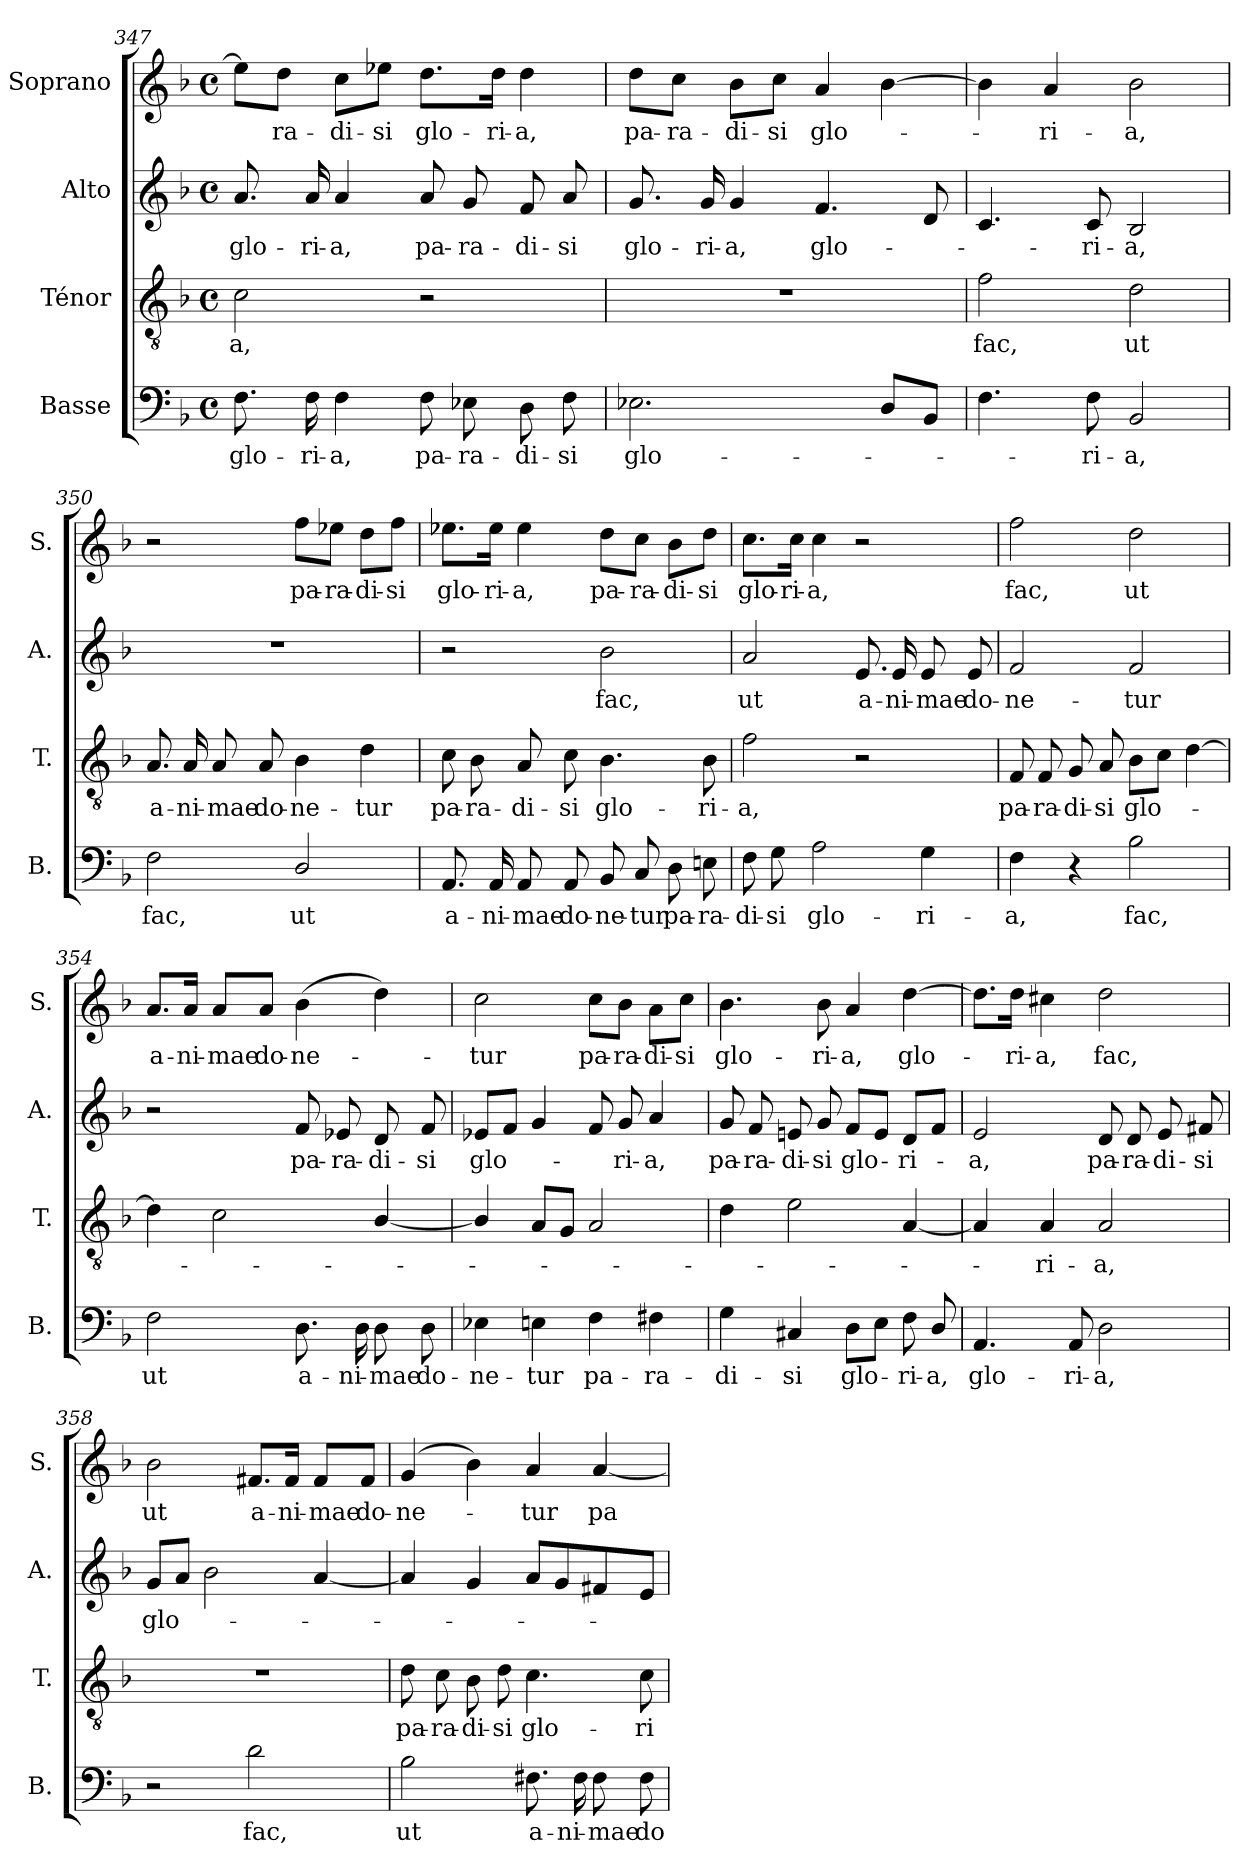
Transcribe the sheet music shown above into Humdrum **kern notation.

**kern	**text	**kern	**text	**kern	**text	**kern	**text
*part4	*part4	*part3	*part3	*part2	*part2	*part1	*part1
*staff4	*staff4	*staff3	*staff3	*staff2	*staff2	*staff1	*staff1
*I"Basse	*	*I"Ténor	*	*I"Alto	*	*I"Soprano	*
*I'B.	*	*I'T.	*	*I'A.	*	*I'S.	*
*clefF4	*	*clefGv2	*	*clefG2	*	*clefG2	*
*k[b-]	*	*k[b-]	*	*k[b-]	*	*k[b-]	*
*M4/4	*	*M4/4	*	*M4/4	*	*M4/4	*
*met(c)	*	*met(c)	*	*met(c)	*	*met(c)	*
=347	=347	=347	=347	=347	=347	=347	=347
!	!LO:LY:b	!	!LO:LY:b	!	!LO:LY:b	!	!
8.F\	glo-	2c\	-a,	8.a/	glo-	8ee-\L]	.
!	!	!	!	!	!	!	!LO:LY:b
.	.	.	.	.	.	8dd\J	ra-
!	!LO:LY:b	!	!	!	!LO:LY:b	!	!
16F\	-ri-	.	.	16a/	-ri-	.	.
!	!LO:LY:b	!	!	!	!LO:LY:b	!	!LO:LY:b
4F\	-a,	.	.	4a/	-a,	8cc\L	-di-
!	!	!	!	!	!	!	!LO:LY:b
.	.	.	.	.	.	8ee-X\J	-si
!	!LO:LY:b	!	!	!	!LO:LY:b	!	!LO:LY:b
8F\	pa-	2r	.	8a/	pa-	8.dd\L	glo-
!	!LO:LY:b	!	!	!	!LO:LY:b	!	!
8E-X\	-ra-	.	.	8g/	-ra-	.	.
!	!	!	!	!	!	!	!LO:LY:b
.	.	.	.	.	.	16dd\Jk	-ri-
!	!LO:LY:b	!	!	!	!LO:LY:b	!	!LO:LY:b
8D\	-di-	.	.	8f/	-di-	4dd\	-a,
!	!LO:LY:b	!	!	!	!LO:LY:b	!	!
8F\	-si	.	.	8a/	-si	.	.
=348	=348	=348	=348	=348	=348	=348	=348
!	!LO:LY:b	!	!	!	!LO:LY:b	!	!LO:LY:b
2.E-X\	glo-	1r	.	8.g/	glo-	8dd\L	pa-
!	!	!	!	!	!	!	!LO:LY:b
.	.	.	.	.	.	8cc\J	-ra-
!	!	!	!	!	!LO:LY:b	!	!
.	.	.	.	16g/	-ri-	.	.
!	!	!	!	!	!LO:LY:b	!	!LO:LY:b
.	.	.	.	4g/	-a,	8b-\L	-di-
!	!	!	!	!	!	!	!LO:LY:b
.	.	.	.	.	.	8cc\J	-si
!	!	!	!	!	!LO:LY:b	!	!LO:LY:b
.	.	.	.	4.f/	glo-	4a/	glo-
8D/L	.	.	.	.	.	[4b-\	.
8BB-/J	.	.	.	8d/	.	.	.
=349	=349	=349	=349	=349	=349	=349	=349
!	!	!	!LO:LY:b	!	!	!	!
4.F\	.	2f\	fac,	4.c/	.	4b-\]	.
!	!	!	!	!	!	!	!LO:LY:b
.	.	.	.	.	.	4a/	-ri-
!	!LO:LY:b	!	!	!	!LO:LY:b	!	!
8F\	-ri-	.	.	8c/	-ri-	.	.
!	!LO:LY:b	!	!LO:LY:b	!	!LO:LY:b	!	!LO:LY:b
2BB-/	-a,	2d\	ut	2B-/	-a,	2b-\	-a,
!!LO:LB:g=z
=350	=350	=350	=350	=350	=350	=350	=350
!	!LO:LY:b	!	!LO:LY:b	!	!	!	!
2F\	fac,	8.A/	a-	1r	.	2r	.
!	!	!	!LO:LY:b	!	!	!	!
.	.	16A/	-ni-	.	.	.	.
!	!	!	!LO:LY:b	!	!	!	!
.	.	8A/	-mae	.	.	.	.
!	!	!	!LO:LY:b	!	!	!	!
.	.	8A/	do-	.	.	.	.
!	!LO:LY:b	!	!LO:LY:b	!	!	!	!LO:LY:b
2D/	ut	4B-\	-ne-	.	.	8ff\L	pa-
!	!	!	!	!	!	!	!LO:LY:b
.	.	.	.	.	.	8ee-X\J	-ra-
!	!	!	!LO:LY:b	!	!	!	!LO:LY:b
.	.	4d\	-tur	.	.	8dd\L	-di-
!	!	!	!	!	!	!	!LO:LY:b
.	.	.	.	.	.	8ff\J	-si
=351	=351	=351	=351	=351	=351	=351	=351
!	!LO:LY:b	!	!LO:LY:b	!	!	!	!LO:LY:b
8.AA/	a-	8c\	pa-	2r	.	8.ee-X\L	glo-
!	!	!	!LO:LY:b	!	!	!	!
.	.	8B-\	-ra-	.	.	.	.
!	!LO:LY:b	!	!	!	!	!	!LO:LY:b
16AA/	-ni-	.	.	.	.	16ee-\Jk	-ri-
!	!LO:LY:b	!	!LO:LY:b	!	!	!	!LO:LY:b
8AA/	-mae	8A/	-di-	.	.	4ee-\	-a,
!	!LO:LY:b	!	!LO:LY:b	!	!	!	!
8AA/	do-	8c\	-si	.	.	.	.
!	!LO:LY:b	!	!LO:LY:b	!	!LO:LY:b	!	!LO:LY:b
8BB-/	-ne-	4.B-\	glo-	2b-\	fac,	8dd\L	pa-
!	!LO:LY:b	!	!	!	!	!	!LO:LY:b
8C/	-tur	.	.	.	.	8cc\J	-ra-
!	!LO:LY:b	!	!	!	!	!	!LO:LY:b
8D\	pa-	.	.	.	.	8b-\L	-di-
!	!LO:LY:b	!	!LO:LY:b	!	!	!	!LO:LY:b
8En\	-ra-	8B-\	-ri-	.	.	8dd\J	-si
=352	=352	=352	=352	=352	=352	=352	=352
!	!LO:LY:b	!	!LO:LY:b	!	!LO:LY:b	!	!LO:LY:b
8F\	-di-	2f\	-a,	2a/	ut	8.cc\L	glo-
!	!LO:LY:b	!	!	!	!	!	!
8G\	-si	.	.	.	.	.	.
!	!	!	!	!	!	!	!LO:LY:b
.	.	.	.	.	.	16cc\Jk	-ri-
!	!LO:LY:b	!	!	!	!	!	!LO:LY:b
2A\	glo-	.	.	.	.	4cc\	-a,
!	!	!	!	!	!LO:LY:b	!	!
.	.	2r	.	8.e/	a-	2r	.
!	!	!	!	!	!LO:LY:b	!	!
.	.	.	.	16e/	-ni-	.	.
!	!LO:LY:b	!	!	!	!LO:LY:b	!	!
4G\	-ri-	.	.	8e/	-mae	.	.
!	!	!	!	!	!LO:LY:b	!	!
.	.	.	.	8e/	do-	.	.
=353	=353	=353	=353	=353	=353	=353	=353
!	!LO:LY:b	!	!LO:LY:b	!	!LO:LY:b	!	!LO:LY:b
4F\	-a,	8F/	pa-	2f/	-ne-	2ff\	fac,
!	!	!	!LO:LY:b	!	!	!	!
.	.	8F/	-ra-	.	.	.	.
!	!	!	!LO:LY:b	!	!	!	!
4r	.	8G/	-di-	.	.	.	.
!	!	!	!LO:LY:b	!	!	!	!
.	.	8A/	-si	.	.	.	.
!	!LO:LY:b	!	!LO:LY:b	!	!LO:LY:b	!	!LO:LY:b
2B-\	fac,	8B-\L	glo-	2f/	-tur	2dd\	ut
.	.	8c\J	.	.	.	.	.
.	.	[4d\	.	.	.	.	.
!!LO:LB:g=z
=354	=354	=354	=354	=354	=354	=354	=354
!	!LO:LY:b	!	!	!	!	!	!LO:LY:b
2F\	ut	4d\]	.	2r	.	8.a/L	a-
!	!	!	!	!	!	!	!LO:LY:b
.	.	.	.	.	.	16a/Jk	-ni-
!	!	!	!	!	!	!	!LO:LY:b
.	.	2c\	.	.	.	8a/L	-mae
!	!	!	!	!	!	!	!LO:LY:b
.	.	.	.	.	.	8a/J	do-
!	!LO:LY:b	!	!	!	!LO:LY:b	!	!LO:LY:b
8.D\	a-	.	.	8f/	pa-	(4b-\	-ne-
!	!	!	!	!	!LO:LY:b	!	!
.	.	.	.	8e-X/	-ra-	.	.
!	!LO:LY:b	!	!	!	!	!	!
16D\	-ni-	.	.	.	.	.	.
!	!LO:LY:b	!	!	!	!LO:LY:b	!	!
8D\	-mae	[4B-/	.	8d/	-di-	4dd\)	.
!	!LO:LY:b	!	!	!	!LO:LY:b	!	!
8D\	do-	.	.	8f/	-si	.	.
=355	=355	=355	=355	=355	=355	=355	=355
!	!LO:LY:b	!	!	!	!LO:LY:b	!	!LO:LY:b
4E-X\	-ne-	4B-/]	.	8e-X/L	glo-	2cc\	-tur
.	.	.	.	8f/J	.	.	.
!	!LO:LY:b	!	!	!	!	!	!
4En\	-tur	8A/L	.	4g/	.	.	.
.	.	8G/J	.	.	.	.	.
!	!LO:LY:b	!	!	!	!	!	!LO:LY:b
4F\	pa-	2A/	.	8f/	.	8cc\L	pa-
!	!	!	!	!	!LO:LY:b	!	!LO:LY:b
.	.	.	.	8g/	-ri-	8b-\J	-ra-
!	!LO:LY:b	!	!	!	!LO:LY:b	!	!LO:LY:b
4F#X\	-ra-	.	.	4a/	-a,	8a\L	-di-
!	!	!	!	!	!	!	!LO:LY:b
.	.	.	.	.	.	8cc\J	-si
=356	=356	=356	=356	=356	=356	=356	=356
!	!LO:LY:b	!	!	!	!LO:LY:b	!	!LO:LY:b
4G\	-di-	4d\	.	8g/	pa-	4.b-\	glo-
!	!	!	!	!	!LO:LY:b	!	!
.	.	.	.	8f/	-ra-	.	.
!	!LO:LY:b	!	!	!	!LO:LY:b	!	!
4C#X/	-si	2e\	.	8en/	-di-	.	.
!	!	!	!	!	!LO:LY:b	!	!LO:LY:b
.	.	.	.	8g/	-si	8b-\	-ri-
!	!LO:LY:b	!	!	!	!LO:LY:b	!	!LO:LY:b
8D\L	glo-	.	.	8f/L	glo-	4a/	-a,
8E\J	.	.	.	8e/J	.	.	.
!	!LO:LY:b	!	!	!	!LO:LY:b	!	!LO:LY:b
8F\	ri-	[4A/	.	8d/L	ri-	[4dd\	glo-
!	!LO:LY:b	!	!	!	!	!	!
8D/	-a,	.	.	8f/J	.	.	.
=357	=357	=357	=357	=357	=357	=357	=357
!	!LO:LY:b	!	!	!	!LO:LY:b	!	!
4.AA/	glo-	4A/]	.	2e/	-a,	8.dd\L]	.
!	!	!	!	!	!	!	!LO:LY:b
.	.	.	.	.	.	16dd\Jk	ri-
!	!	!	!LO:LY:b	!	!	!	!LO:LY:b
.	.	4A/	-ri-	.	.	4cc#X\	-a,
!	!LO:LY:b	!	!	!	!	!	!
8AA/	-ri-	.	.	.	.	.	.
!	!LO:LY:b	!	!LO:LY:b	!	!LO:LY:b	!	!LO:LY:b
2D\	-a,	2A/	-a,	8d/	pa-	2dd\	fac,
!	!	!	!	!	!LO:LY:b	!	!
.	.	.	.	8d/	-ra-	.	.
!	!	!	!	!	!LO:LY:b	!	!
.	.	.	.	8e/	-di-	.	.
!	!	!	!	!	!LO:LY:b	!	!
.	.	.	.	8f#X/	-si	.	.
!!LO:LB:g=z
=358	=358	=358	=358	=358	=358	=358	=358
!	!	!	!	!	!LO:LY:b	!	!LO:LY:b
2r	.	1r	.	8g/L	glo-	2b-\	ut
.	.	.	.	8a/J	.	.	.
.	.	.	.	2b-\	.	.	.
!	!LO:LY:b	!	!	!	!	!	!LO:LY:b
2d\	fac,	.	.	.	.	8.f#X/L	a-
!	!	!	!	!	!	!	!LO:LY:b
.	.	.	.	.	.	16f#/Jk	-ni-
!	!	!	!	!	!	!	!LO:LY:b
.	.	.	.	[4a/	.	8f#/L	-mae
!	!	!	!	!	!	!	!LO:LY:b
.	.	.	.	.	.	8f#/J	do-
=359	=359	=359	=359	=359	=359	=359	=359
!	!LO:LY:b	!	!LO:LY:b	!	!	!	!LO:LY:b
2B-\	ut	8d\	pa-	4a/]	.	(4g/	-ne-
!	!	!	!LO:LY:b	!	!	!	!
.	.	8c\	-ra-	.	.	.	.
!	!	!	!LO:LY:b	!	!	!	!
.	.	8B-\	-di-	4g/	.	4b-\)	.
!	!	!	!LO:LY:b	!	!	!	!
.	.	8d\	-si	.	.	.	.
!	!LO:LY:b	!	!LO:LY:b	!	!	!	!LO:LY:b
8.F#X\	a-	4.c\	glo-	8a/L	.	4a/	-tur
.	.	.	.	8g/	.	.	.
!	!LO:LY:b	!	!	!	!	!	!
16F#\	-ni-	.	.	.	.	.	.
!	!LO:LY:b	!	!	!	!	!	!LO:LY:b
8F#\	-mae	.	.	8f#X/	.	[4a/	pa-
!	!LO:LY:b	!	!LO:LY:b	!	!	!	!
8F#\	do-	8c\	-ri-	8e/J	.	.	.
=	=	=	=	=	=	=	=
*-	*-	*-	*-	*-	*-	*-	*-
